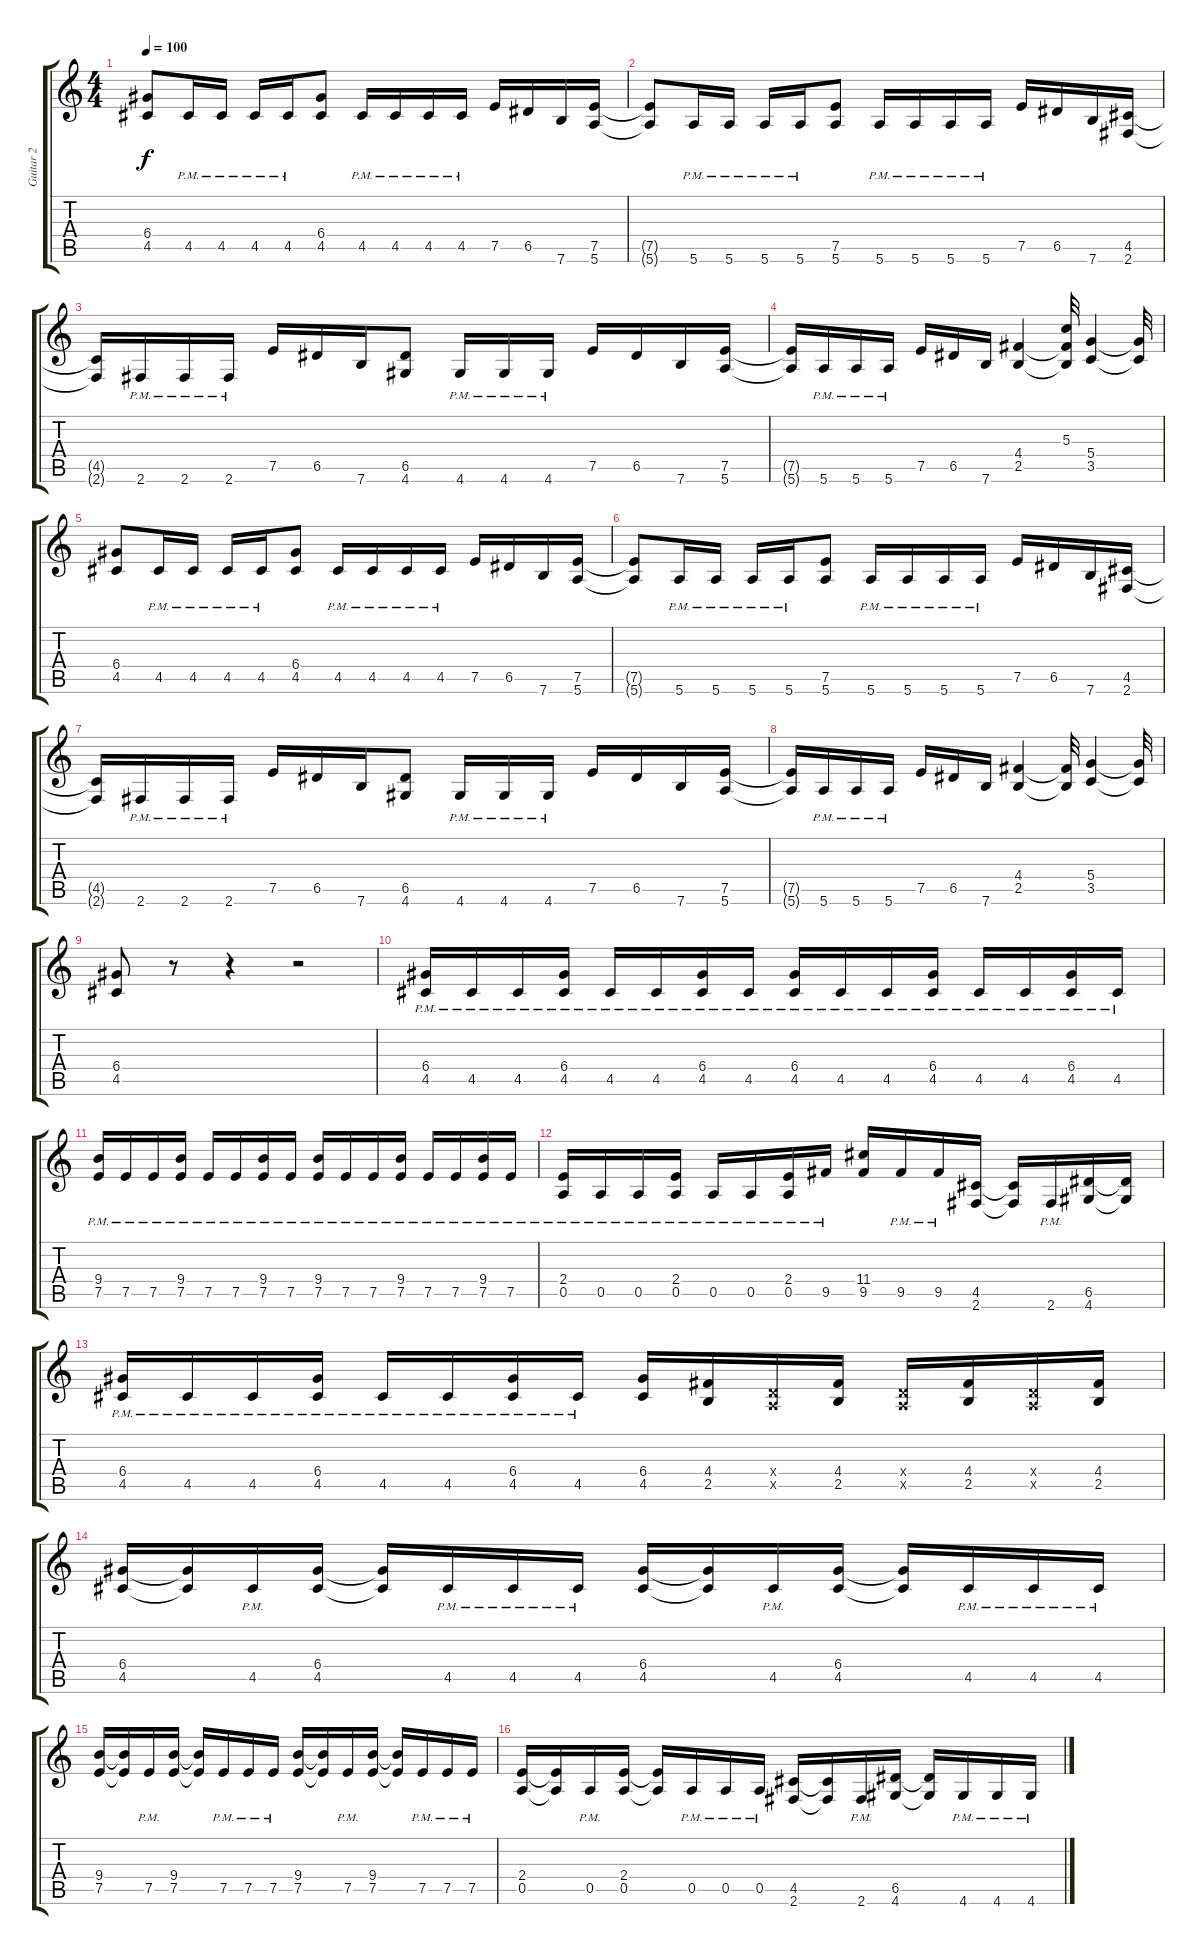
\track ("Guitar 2" "Guitar 2") {instrument distortionguitar}
\staff {score tabs}
\tuning (E4 B3 G3 D3 A2 E2) {hide}
\ts (4 4)
\tempo 100
\clef g2
\ks c
(6.4 4.5).8{dy f instrument distortionguitar} 4.5{pm}.16 4.5{pm}.16 4.5{pm}.16 4.5{pm}.16 (6.4 4.5).8 4.5{pm}.16 4.5{pm}.16 4.5{pm}.16 4.5{pm}.16 7.5.16 6.5.16 7.6.16 (7.5 5.6).16 |
(7.5{t} 5.6{t}).8 5.6{pm}.16 5.6{pm}.16 5.6{pm}.16 5.6{pm}.16 (7.5 5.6).8 5.6{pm}.16 5.6{pm}.16 5.6{pm}.16 5.6{pm}.16 7.5.16 6.5.16 7.6.16 (4.5 2.6).16 |
(4.5{t} 2.6{t}).16 2.6{pm}.16 2.6{pm}.16 2.6{pm}.16 7.5.16 6.5.16 7.6.16 (6.5 4.6).8 4.6{pm}.16 4.6{pm}.16 4.6{pm}.16 7.5.16 6.5.16 7.6.16 (7.5 5.6).16 |
(7.5{t} 5.6{t}).16 5.6{pm}.16 5.6{pm}.16 5.6{pm}.16 7.5.16 6.5.16 7.6.16 (4.4 2.5).4 (5.3 4.4{t} 2.5{t}).32 (5.4 3.5).4 (5.4{t} 3.5{t}).32 |
(6.4 4.5).8 4.5{pm}.16 4.5{pm}.16 4.5{pm}.16 4.5{pm}.16 (6.4 4.5).8 4.5{pm}.16 4.5{pm}.16 4.5{pm}.16 4.5{pm}.16 7.5.16 6.5.16 7.6.16 (7.5 5.6).16 |
(7.5{t} 5.6{t}).8 5.6{pm}.16 5.6{pm}.16 5.6{pm}.16 5.6{pm}.16 (7.5 5.6).8 5.6{pm}.16 5.6{pm}.16 5.6{pm}.16 5.6{pm}.16 7.5.16 6.5.16 7.6.16 (4.5 2.6).16 |
(4.5{t} 2.6{t}).16 2.6{pm}.16 2.6{pm}.16 2.6{pm}.16 7.5.16 6.5.16 7.6.16 (6.5 4.6).8 4.6{pm}.16 4.6{pm}.16 4.6{pm}.16 7.5.16 6.5.16 7.6.16 (7.5 5.6).16 |
(7.5{t} 5.6{t}).16 5.6{pm}.16 5.6{pm}.16 5.6{pm}.16 7.5.16 6.5.16 7.6.16 (4.4 2.5).4 (4.4{t} 2.5{t}).32 (5.4 3.5).4 (5.4{t} 3.5{t}).32 |
(6.4 4.5).8 r.8 r.4 r.2 |
(6.4{pm} 4.5{pm}).16 4.5{pm}.16 4.5{pm}.16 (6.4{pm} 4.5).16 4.5{pm}.16 4.5{pm}.16 (6.4{pm} 4.5).16 4.5{pm}.16 (6.4{pm} 4.5{pm}).16 4.5{pm}.16 4.5{pm}.16 (6.4{pm} 4.5).16 4.5{pm}.16 4.5{pm}.16 (6.4{pm} 4.5).16 4.5{pm}.16 |
(9.4{pm} 7.5{pm}).16 7.5{pm}.16 7.5{pm}.16 (9.4{pm} 7.5).16 7.5{pm}.16 7.5{pm}.16 (9.4{pm} 7.5).16 7.5{pm}.16 (9.4{pm} 7.5{pm}).16 7.5{pm}.16 7.5{pm}.16 (9.4{pm} 7.5).16 7.5{pm}.16 7.5{pm}.16 (9.4{pm} 7.5).16 7.5{pm}.16 |
(2.4{pm} 0.5{pm}).16 0.5{pm}.16 0.5{pm}.16 (2.4{pm} 0.5).16 0.5{pm}.16 0.5{pm}.16 (2.4{pm} 0.5).16 9.5{pm}.16 (11.4 9.5).16 9.5{pm}.16 9.5{pm}.16 (4.5 2.6).16 (4.5{t} 2.6{t}).16 2.6{pm}.16 (6.5 4.6).16 (6.5{t} 4.6{t}).16 |
(6.4{pm} 4.5{pm}).16 4.5{pm}.16 4.5{pm}.16 (6.4{pm} 4.5).16 4.5{pm}.16 4.5{pm}.16 (6.4{pm} 4.5).16 4.5{pm}.16 (6.4 4.5).16 (4.4 2.5).16 (0.4{x} 0.5{x}).16 (4.4 2.5).16 (0.4{x} 0.5{x}).16 (4.4 2.5).16 (0.4{x} 0.5{x}).16 (4.4 2.5).16 |
(6.4 4.5).16 (6.4{t} 4.5{t}).16 4.5{pm}.16 (6.4 4.5).16 (6.4{t} 4.5{t}).16 4.5{pm}.16 4.5{pm}.16 4.5{pm}.16 (6.4 4.5).16 (6.4{t} 4.5{t}).16 4.5{pm}.16 (6.4 4.5).16 (6.4{t} 4.5{t}).16 4.5{pm}.16 4.5{pm}.16 4.5{pm}.16 |
(9.4 7.5).16 (9.4{t} 7.5{t}).16 7.5{pm}.16 (9.4 7.5).16 (9.4{t} 7.5{t}).16 7.5{pm}.16 7.5{pm}.16 7.5{pm}.16 (9.4 7.5).16 (9.4{t} 7.5{t}).16 7.5{pm}.16 (9.4 7.5).16 (9.4{t} 7.5{t}).16 7.5{pm}.16 7.5{pm}.16 7.5{pm}.16 |
(2.4 0.5).16 (2.4{t} 0.5{t}).16 0.5{pm}.16 (2.4 0.5).16 (2.4{t} 0.5{t}).16 0.5{pm}.16 0.5{pm}.16 0.5{pm}.16 (4.5 2.6).16 (4.5{t} 2.6{t}).16 2.6{pm}.16 (6.5 4.6).16 (6.5{t} 4.6{t}).16 4.6{pm}.16 4.6{pm}.16 4.6{pm}.16
